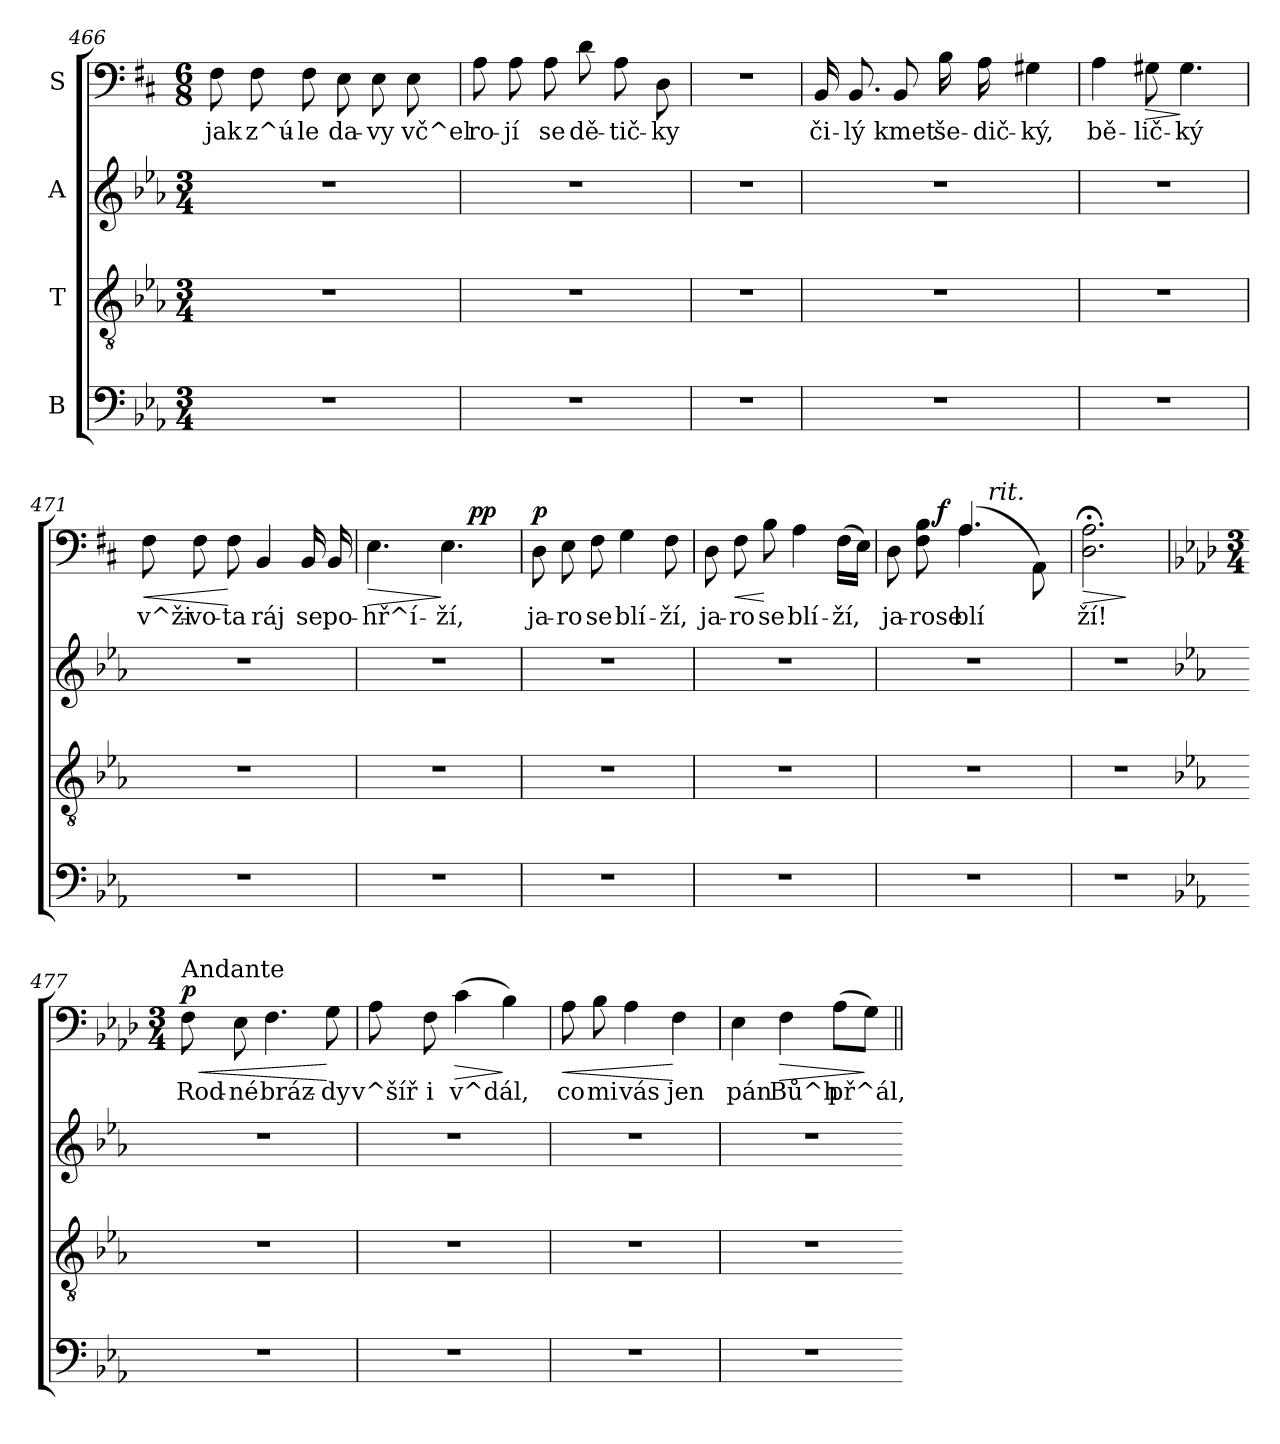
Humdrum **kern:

**kern	**kern	**kern	**kern	**text	**dynam
*part4	*part3	*part2	*part1	*part1	*part1
*staff4	*staff3	*staff2	*staff1	*staff1	*staff1
*I"B	*I"T	*I"A	*I"S	*	*
*clefF4	*clefGv2	*clefG2	*clefF4	*	*
*k[b-e-a-]	*k[b-e-a-]	*k[b-e-a-]	*k[f#c#]	*	*
*E-:	*E-:	*E-:	*D:	*	*
*M3/4	*M3/4	*M3/4	*M6/8	*	*
=466	=466	=466	=466	=466	=466
!	!	!	!	!LO:LY:b:rj	!
2.r	2.r	2.r	8F#\	jak	.
!	!	!	!	!LO:LY:b:rj	!
.	.	.	8F#\	z^ú-	.
!	!	!	!	!LO:LY:b:rj	!
.	.	.	8F#\	-le	.
!	!	!	!	!LO:LY:b:rj	!
.	.	.	8E\	da-	.
!	!	!	!	!LO:LY:b:rj	!
.	.	.	8E\	-vy	.
!	!	!	!	!LO:LY:b:rj	!
.	.	.	8E\	vč^el	.
=467	=467	=467	=467	=467	=467
!	!	!	!	!LO:LY:b:rj	!
2.r	2.r	2.r	8A\	ro-	.
!	!	!	!	!LO:LY:b:rj	!
.	.	.	8A\	-jí	.
!	!	!	!	!LO:LY:b:rj	!
.	.	.	8A\	se	.
!	!	!	!	!LO:LY:b:rj	!
.	.	.	8d\	dě-	.
!	!	!	!	!LO:LY:b:rj	!
.	.	.	8A\	-tič-	.
!	!	!	!	!LO:LY:b:rj	!
.	.	.	8D\	-ky	.
=468	=468	=468	=468	=468	=468
2.r	2.r	2.r	2.r	.	.
!!LO:PB:g=z
=469	=469	=469	=469	=469	=469
!	!	!	!	!LO:LY:b:rj	!
2.r	2.r	2.r	16BB/	či-	.
!	!	!	!	!LO:LY:b:rj	!
.	.	.	8.BB/	-lý	.
!	!	!	!	!LO:LY:b:rj	!
.	.	.	8BB/	kmet	.
!	!	!	!	!LO:LY:b:rj	!
.	.	.	16B\	še-	.
!	!	!	!	!LO:LY:b:rj	!
.	.	.	16A\	-dič-	.
!	!	!	!	!LO:LY:b:rj	!
.	.	.	4G#X\	-ký,	.
=470	=470	=470	=470	=470	=470
!	!	!	!	!LO:LY:b:rj	!
2.r	2.r	2.r	4A\	bě-	.
!	!	!	!	!LO:LY:b:rj	!LO:HP:b
.	.	.	8G#X\	-lič-	>
!	!	!	!	!LO:LY:b:rj	!
.	.	.	4.G#\	-ký	]
=471	=471	=471	=471	=471	=471
!	!	!	!	!LO:LY:b:rj	!LO:HP:b
2.r	2.r	2.r	8F#\	v^ži-	<
!	!	!	!	!LO:LY:b:rj	!
.	.	.	8F#\	-vo-	.
!	!	!	!	!LO:LY:b:rj	!
.	.	.	8F#\	-ta	[
!	!	!	!	!LO:LY:b:rj	!
.	.	.	4BB/	ráj	.
!	!	!	!	!LO:LY:b:rj	!
.	.	.	16BB/	se	.
!	!	!	!	!LO:LY:b:rj	!
.	.	.	16BB/	po-	.
=472	=472	=472	=472	=472	=472
!	!	!	!LO:TX:a:i:t=rit.	!	!
!	!	!	!	!LO:LY:b:rj	!LO:HP:b
*	*	*	*^	*	*
2.r	2.r	2.r	4.E\	4ryy	-hř^í-	>
.	.	.	.	8...ryy	.	.
!	!	!	!	!	!LO:LY:b:rj	!
.	.	.	4.E\	.	-ží,	]
!	!	!	!	!	!	!LO:DY:b
.	.	.	.	4ryy	.	pp
.	.	.	.	64ryy	.	.
!!LO:LB:g=z
=473	=473	=473	=473	=473	=473	=473
!	!	!	!	!	!LO:LY:b:rj	!LO:DY:a
*	*	*	*v	*v	*	*
2.r	2.r	2.r	8D\	ja-	p
!	!	!	!	!LO:LY:b:rj	!
.	.	.	8E\	-ro	.
!	!	!	!	!LO:LY:b:rj	!
.	.	.	8F#\	se	.
!	!	!	!	!LO:LY:b:rj	!
.	.	.	4G\	blí-	.
!	!	!	!	!LO:LY:b:rj	!
.	.	.	8F#\	-ží,	.
=474	=474	=474	=474	=474	=474
!	!	!	!	!LO:LY:b:rj	!
2.r	2.r	2.r	8D\	ja-	.
!	!	!	!	!LO:LY:b:rj	!LO:HP:b
.	.	.	8F#\	-ro	<
!	!	!	!	!LO:LY:b:rj	!
.	.	.	8B\	se	[
!	!	!	!	!LO:LY:b:rj	!
.	.	.	4A\	blí-	.
!	!	!	!	!LO:LY:b:rj	!
.	.	.	(>16F#\L	-ží,	.
!	!	!	!	!LO:LY:b:rj	!
.	.	.	16E\J)	.	.
=475	=475	=475	=475	=475	=475
!	!	!	!	!LO:LY:b:rj	!
*	*	*	*^	*	*
*	*	*	*	*^	*	*
*	*	*	*	*	*^	*	*
2.r	2.r	2.r	8D\	4ryy	8.ryy	4.ryy	ja-	.
!	!	!	!	!	!	!	!LO:LY:b:rj	!
.	.	.	8F#\ 8B\	.	.	.	-rose	.
!	!	!	!	!	!	!	!	!LO:DY:a
.	.	.	.	.	2ryy	.	.	f
!	!	!	!	!	!	!	!LO:LY:b:rj	!
.	.	.	(<4.A/	4.A\	.	.	blí-	.
!	!	!	!	!	!	!LO:TX:a:i:t=rit.	!	!
.	.	.	.	.	.	4.ryy	.	.
!	!	!	!	!	!	!	!LO:LY:b:rj	!
.	.	.	8AA\)	8ryy	.	.	--	.
.	.	.	.	.	16ryy	.	.	.
=476	=476	=476	=476	=476	=476	=476	=476	=476
!	!	!	!	!	!	!	!LO:LY:b:rj	!LO:HP:b
*	*	*	*v	*v	*v	*v	*	*
2.r	2.r	2.r	2.A\;< 2.D\;<	-ží!	>
.	.	.	.	.	]
=477	=477	=477	=477!	=477!	=477!
*	*	*	*k[b-e-a-d-]	*	*
*	*	*	*A-:	*	*
*	*	*	*M3/4	*	*
!	!	!	!LO:TX:a:t=Andante	!	!
!	!	!	!	!LO:LY:b:rj	!LO:HP:b
!	!	!	!	!	!LO:DY:n=1:a
2.r	2.r	2.r	8F\	Rod-	< p
!	!	!	!	!LO:LY:b:rj	!
.	.	.	8E-\	-né	.
!	!	!	!	!LO:LY:b:rj	!
.	.	.	4.F\	bráz-	.
!	!	!	!	!LO:LY:b:rj	!
.	.	.	8G\	-dy	[
=478	=478	=478	=478	=478	=478
!	!	!	!	!LO:LY:b:rj	!
2.r	2.r	2.r	8A-\	v^šíř	.
!	!	!	!	!LO:LY:b:rj	!
.	.	.	8F\	i	.
!	!	!	!	!LO:LY:b:rj	!LO:HP:b
.	.	.	(>4c\	v^dál,	>
!	!	!	!	!LO:LY:b:rj	!
.	.	.	4B-\)	.	]
=479	=479	=479	=479	=479	=479
!	!	!	!	!LO:LY:b:rj	!LO:HP:b
2.r	2.r	2.r	8A-\	co	<
!	!	!	!	!LO:LY:b:rj	!
.	.	.	8B-\	mi	.
!	!	!	!	!LO:LY:b:rj	!
.	.	.	4A-\	vás	.
!	!	!	!	!LO:LY:b:rj	!
.	.	.	4F\	jen	[
=480	=480	=480	=480	=480	=480
!	!	!	!	!LO:LY:b:rj	!
2.r	2.r	2.r	4E-\	pán	.
!	!	!	!	!LO:LY:b:rj	!LO:HP:b
.	.	.	4F\	Bů^h	>
!	!	!	!	!LO:LY:b:rj	!
.	.	.	(>8A-\L	př^ál,	.
!	!	!	!	!LO:LY:b:rj	!
.	.	.	8G\J)	.	]
=	=	=	=||	=||	=||
*-	*-	*-	*-	*-	*-
